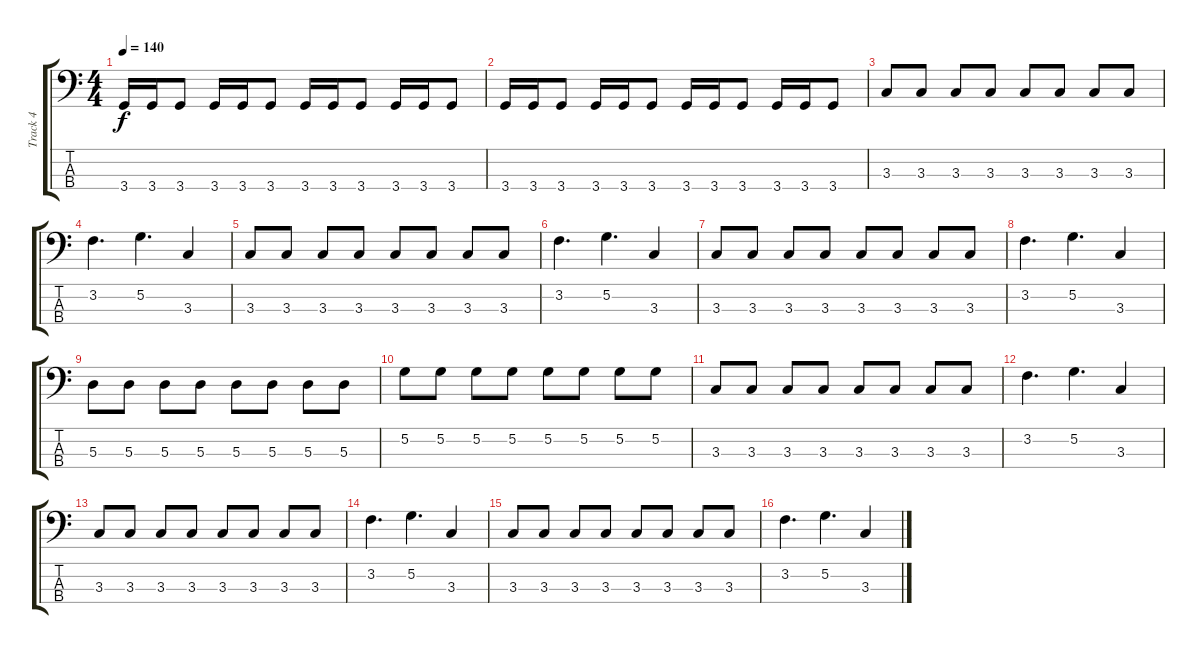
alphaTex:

\track ("Track 4" "Track 4") {instrument electricbassfinger}
\staff {score tabs}
\tuning (G2 D2 A1 E1) {hide}
\ts (4 4)
\tempo 140
\clef f4
\ks c
3.4.16{dy f} 3.4.16 3.4.8 3.4.16 3.4.16 3.4.8 3.4.16 3.4.16 3.4.8 3.4.16 3.4.16 3.4.8 |
3.4.16 3.4.16 3.4.8 3.4.16 3.4.16 3.4.8 3.4.16 3.4.16 3.4.8 3.4.16 3.4.16 3.4.8 |
3.3.8 3.3.8 3.3.8 3.3.8 3.3.8 3.3.8 3.3.8 3.3.8 |
3.2.4{d} 5.2.4{d} 3.3.4 |
3.3.8 3.3.8 3.3.8 3.3.8 3.3.8 3.3.8 3.3.8 3.3.8 |
3.2.4{d} 5.2.4{d} 3.3.4 |
3.3.8 3.3.8 3.3.8 3.3.8 3.3.8 3.3.8 3.3.8 3.3.8 |
3.2.4{d} 5.2.4{d} 3.3.4 |
5.3.8 5.3.8 5.3.8 5.3.8 5.3.8 5.3.8 5.3.8 5.3.8 |
5.2.8 5.2.8 5.2.8 5.2.8 5.2.8 5.2.8 5.2.8 5.2.8 |
3.3.8 3.3.8 3.3.8 3.3.8 3.3.8 3.3.8 3.3.8 3.3.8 |
3.2.4{d} 5.2.4{d} 3.3.4 |
3.3.8 3.3.8 3.3.8 3.3.8 3.3.8 3.3.8 3.3.8 3.3.8 |
3.2.4{d} 5.2.4{d} 3.3.4 |
3.3.8 3.3.8 3.3.8 3.3.8 3.3.8 3.3.8 3.3.8 3.3.8 |
3.2.4{d} 5.2.4{d} 3.3.4
